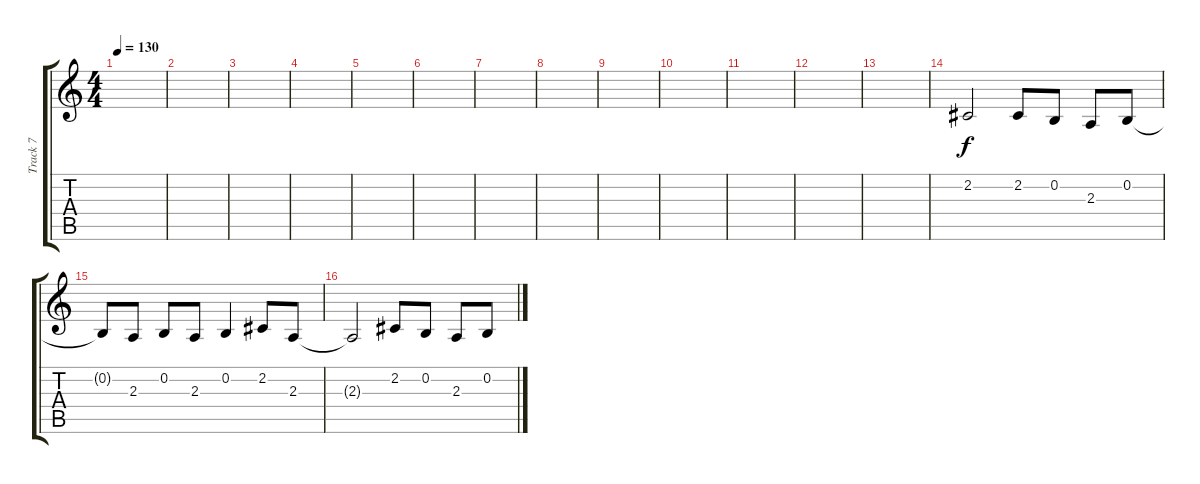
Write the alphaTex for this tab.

\track ("Track 7" "Track 7") {instrument electricgrandpiano}
\staff {score tabs}
\tuning (E4 B3 G3 D3 A2 E2) {hide}
\ts (4 4)
\tempo 130
\clef g2
\ks c
|
|
|
|
|
|
|
|
|
|
|
|
|
2.2.2 2.2.8 0.2.8 2.3.8 0.2.8 |
0.2{t}.8 2.3.8 0.2.8 2.3.8 0.2.4 2.2.8 2.3.8 |
2.3{t}.2 2.2.8 0.2.8 2.3.8 0.2.8
